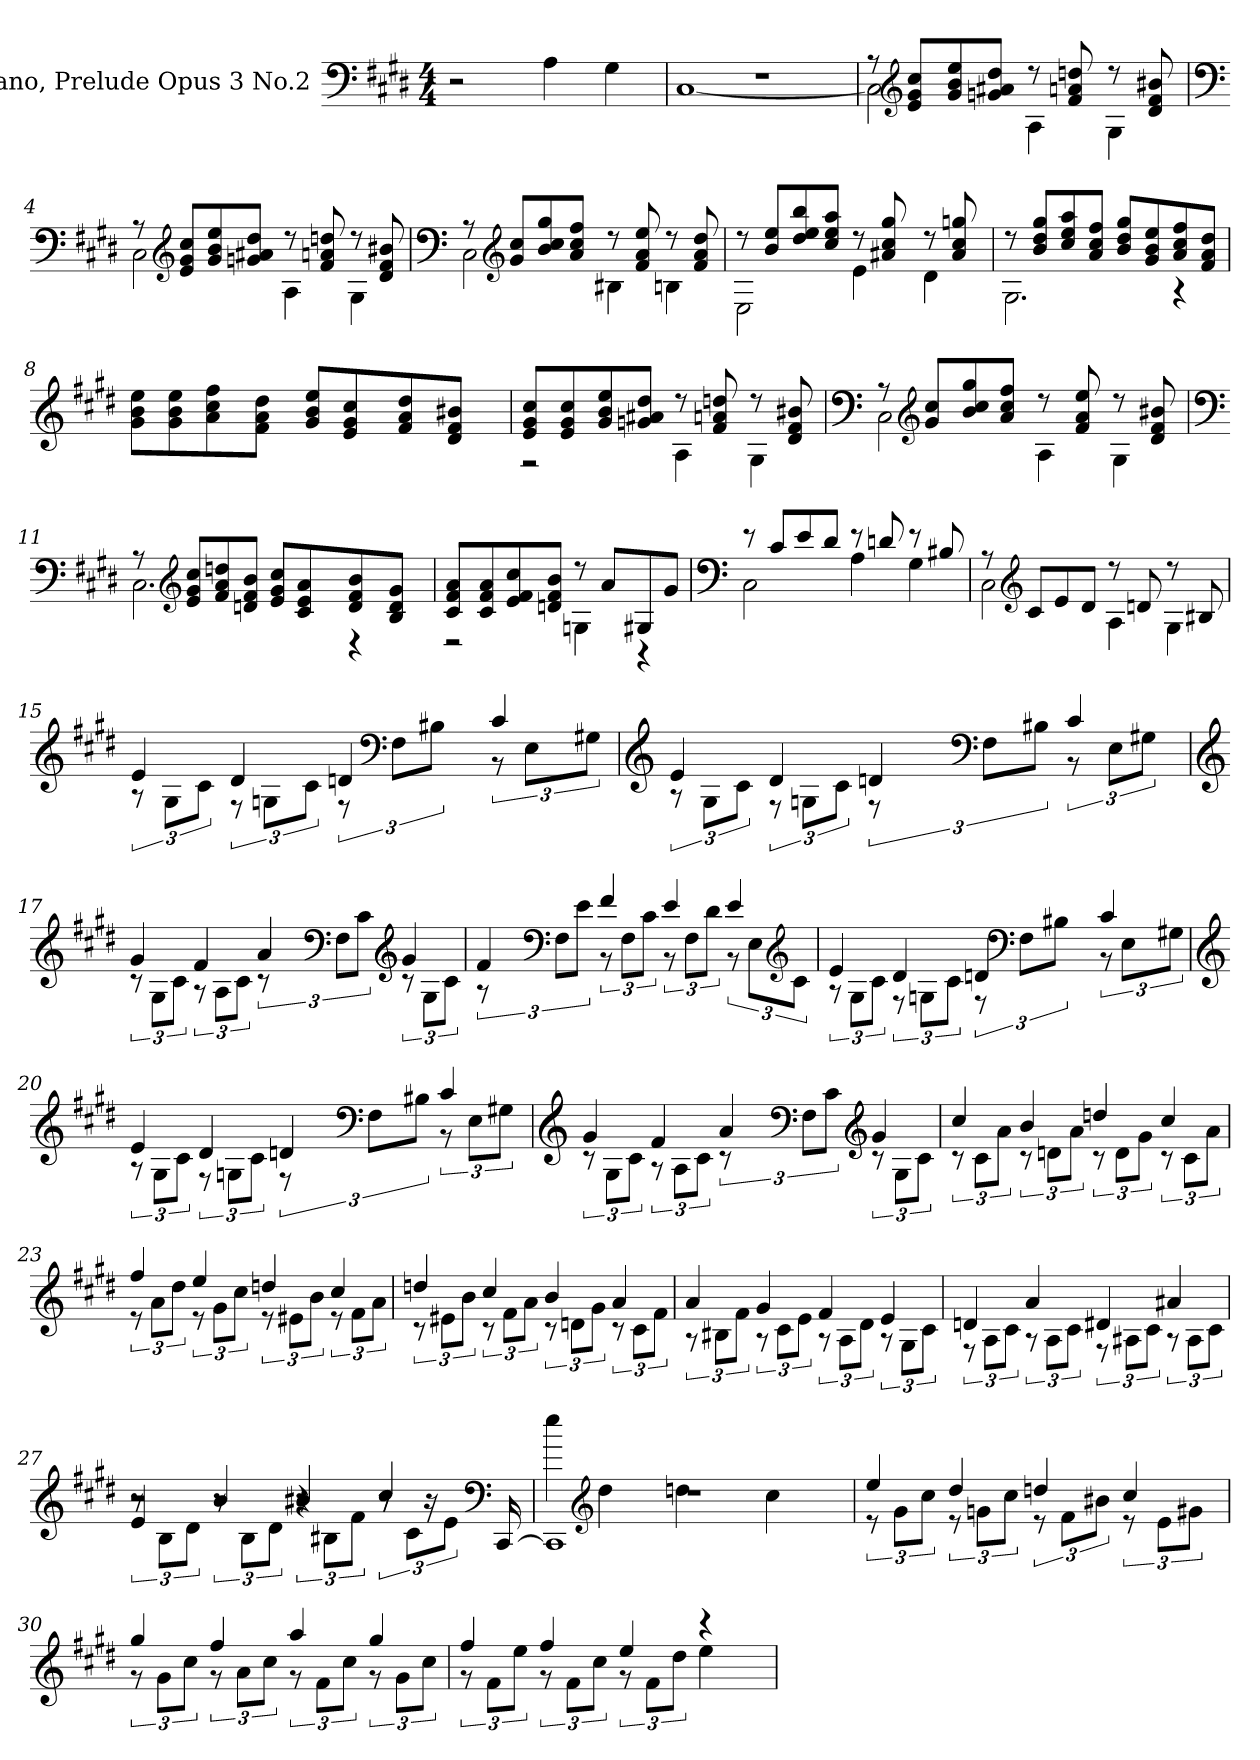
**kern
*part1
*staff1
*I"Piano, Prelude Opus 3 No.2
*I'Pno.
*clefF4
*k[f#c#g#d#]
*M4/4
*MM110
=1
2r
*MM30
4A\
4G#\
=2
*^
*	*^
1r	[1C#	4ryy
*MM41	*	*
.	.	2.ryy
*v	*v	*v
=3
*MM30
*^
8r	2C#\]
*clefG2	*
8e/ 8g#/ 8cc#/L	.
8g#/ 8b/ 8ee/	.
8gn/ 8a#X/ 8dd#/J	.
8r	4A\
8f#/ 8an/ 8ddn/	.
8r	4G#\
*MM28	*
8d#/ 8f#/ 8b#X/	.
=4	=4
*clefF4	*
*MM30	*
8r	2C#\
*clefG2	*
8e/ 8g#/ 8cc#/L	.
8g#/ 8b/ 8ee/	.
8gn/ 8a#X/ 8dd#/J	.
8r	4A\
8f#/ 8an/ 8ddn/	.
8r	4G#\
8d#/ 8f#/ 8b#X/	.
!!LO:LB:g=z	!!
=5	=5
*clefF4	*
8r	2C#\
*clefG2	*
*MM32	*
8g#/ 8cc#/L	.
8b/ 8cc#/ 8gg#/	.
*MM30	*
8a/ 8cc#/ 8ff#/J	.
*MM32	*
8r	4B#X\
*MM31	*
8f#/ 8a/ 8ee/	.
8r	4Bn\
8f#/ 8a/ 8dd#/	.
=6	=6
*	*^
8r	2E\	3%2ryy
*MM33	*	*
8b/ 8ee/L	.	.
8dd#/ 8ee/ 8bb/	.	.
*MM31	*	*
8cc#/ 8ee/ 8aa/J	.	.
*MM34	*	*
8r	4e\	.
*MM31	*	*
8a#X/ 8cc#/ 8gg#/	.	.
.	.	24.ryy
*MM34	*	*
.	.	6ryy
*MM33	*	*
8r	4d#\	.
8a#/ 8cc#/ 8ggn/	.	.
.	.	12ryy
.	.	48ryy
*v	*v	*v
=7
*MM32
*^
8r	2.G#\
*MM36	*
8b/ 8dd#/ 8gg#/L	.
8cc#/ 8ee/ 8aa/	.
8a/ 8cc#/ 8ff#/J	.
*MM38	*
8b/ 8dd#/ 8gg#/L	.
*MM36	*
8g#/ 8b/ 8ee/	.
*MM38	*
8a/ 8cc#/ 8ff#/	4r
8f#/ 8a/ 8dd#/J	.
!!LO:LB:g=z	!!
=8	=8
*^	*^
*	*	*^	*
8g#\ 8b\ 8ee\L	4..ryy	3ryy	3%2ryy	3%2ryy
8g#\ 8b\ 8ee\	.	.	.	.
8a\ 8cc#\ 8ff#\	.	.	.	.
.	.	6...ryy	.	.
*MM37	*	*	*	*
8f#\ 8a\ 8dd#\J	.	.	.	.
*MM36	*	*	*	*
.	2ryy	.	.	.
8g#/ 8b/ 8ee/L	.	.	.	.
8e/ 8g#/ 8cc#/	.	.	.	.
*MM35	*	*	*	*
.	.	3ryy	.	.
.	.	.	6ryy	6ryy
8f#/ 8a/ 8dd#/	.	.	.	.
*MM34	*	*	*	*
.	.	.	6ryy	24.ryy
8d#/ 8f#/ 8b#X/J	.	.	.	.
*MM33	*	*	*	*
.	.	.	.	12ryy
.	16ryy	.	.	.
.	.	48ryy	.	48ryy
*v	*v	*v	*v	*v
=9
*MM32
*^
8e/ 8g#/ 8cc#/L	2r
8e/ 8g#/ 8cc#/	.
8g#/ 8b/ 8ee/	.
8gn/ 8a#X/ 8dd#/J	.
*MM31	*
8r	4A\
8f#/ 8an/ 8ddn/	.
8r	4G#\
8d#/ 8f#/ 8b#X/	.
=10	=10
*clefF4	*
*MM30	*
8r	2C#\
*clefG2	*
8g#/ 8cc#/L	.
8b/ 8cc#/ 8gg#/	.
8a/ 8cc#/ 8ff#/J	.
*MM31	*
8r	4A\
*MM30	*
8f#/ 8a/ 8ee/	.
*MM31	*
8r	4G#\
*MM30	*
8d#/ 8f#/ 8b#X/	.
*v	*v
!!LO:LB:g=z
=11
*clefF4
*MM31
*^
*	*^
*	*	*^
*	*	*	*^
8r	2.C#\	2ryy	3%2ryy	3%2ryy
*clefG2	*	*	*	*
*MM36	*	*	*	*
8e/ 8g#/ 8cc#/L	.	.	.	.
8f#/ 8a/ 8ddn/	.	.	.	.
8dn/ 8f#/ 8b/J	.	.	.	.
8e/ 8g#/ 8cc#/L	.	8.ryy	.	.
*MM37	*	*	*	*
8c#/ 8e/ 8a/	.	.	.	.
.	.	.	12ryy	6ryy
*MM36	*	*	*	*
.	.	4ryy	.	.
8d/ 8f#/ 8b/	4r	.	48ryy	.
*MM35	*	*	*	*
.	.	.	6ryy	.
.	.	.	.	24.ryy
8B/ 8d/ 8g#/J	.	.	.	.
*MM34	*	*	*	*
.	.	.	.	12ryy
*MM33	*	*	*	*
.	.	16ryy	24.ryy	.
.	.	.	.	48ryy
*	*	*v	*v	*v
=12	=12	=12
8c#/ 8f#/ 8a/L	2r	48ryy
*MM32	*	*
.	.	3%2ryy
*MM33	*	*
8c#/ 8f#/ 8a/	.	.
8e/ 8f#/ 8cc#/	.	.
8dn/ 8f#/ 8b/J	.	.
*MM31	*	*
8r	4Gn\	.
8a/L	.	.
.	.	6...ryy
8G#X/	4r	.
8g#/J	.	.
*v	*v	*v
=13
*clefF4
*^
8r	2C#\
8c#/L	.
8e/	.
8d#/J	.
8r	4A\
8dn/	.
8r	4G#\
8B#X/	.
!!LO:LB:g=z	!!
=14	=14
8r	2C#\
*clefG2	*
8c#/L	.
8e/	.
8d#/J	.
*MM30	*
8r	4A\
8dn/	.
8r	4G#\
*MM27	*
8B#X/	.
*v	*v
=15
*MM169
*^
*	*^
*	*	*^
*	*	*	*^
*	*	*	*	*^
4e/	12r	3ryy	3ryy	3%2ryy	2..ryy
.	12G#\L	.	.	.	.
.	12c#\J	.	.	.	.
*MM187	*	*	*	*	*
4d#/	12r	.	.	.	.
.	12Gn\L	48ryy	6ryy	.	.
*MM186	*	*	*	*	*
.	.	3ryy	.	.	.
.	12c#\J	.	.	.	.
4dn/	12r	.	48ryy	.	.
*MM185	*	*	*	*	*
.	.	.	3ryy	.	.
*clefF4	*	*	*	*	*
.	12F#\L	.	.	.	.
.	12B#X\J	.	.	24ryy	.
.	.	6...ryy	.	.	.
*MM184	*	*	*	*	*
.	.	.	.	6..ryy	.
4c#/	12r	.	.	.	.
.	12E\L	.	.	.	.
.	.	.	12..ryy	.	.
*MM183	*	*	*	*	*
.	.	.	.	.	8ryy
.	12G#X\J	.	.	.	.
*v	*v	*v	*v	*v	*v
!!LO:PB:g=z
=16
*clefG2
*^
*	*^
*	*	*^
*	*	*	*^
4e/	12r	3ryy	2ryy	3%2ryy
.	12G#\L	.	.	.
.	12c#\J	.	.	.
*MM187	*	*	*	*
4d#/	12r	.	.	.
*MM186	*	*	*	*
.	12Gn\L	6...ryy	.	.
.	12c#\J	.	.	.
*MM185	*	*	*	*
4dn/	12r	.	4ryy	.
*clefF4	*	*	*	*
.	12F#\L	.	.	.
*MM184	*	*	*	*
.	.	3ryy	.	.
.	12B#X\J	.	.	6..ryy
4c#/	12r	.	16ryy	.
*MM183	*	*	*	*
.	.	.	8.ryy	.
.	12E\L	.	.	.
.	12G#X\J	.	.	.
*MM182	*	*	*	*
.	.	.	.	24ryy
.	.	48ryy	.	.
*v	*v	*v	*v	*v
=17
*clefG2
*MM185
*^
4g#/	12r
.	12G#\L
.	12c#\J
*MM179	*
4f#/	12r
.	12A\L
.	12c#\J
*MM185	*
4a/	12r
*clefF4	*
.	12F#\L
.	12c#\J
*clefG2	*
*MM179	*
4g#/	12r
.	12G#\L
.	12c#\J
!!LO:LB:g=z	!!
=18	=18
*MM184	*
4f#/	12r
*clefF4	*
.	12F#\L
.	12e\J
*MM179	*
4f#/	12r
.	12F#\L
.	12c#\J
*MM184	*
4e/	12r
.	12F#\L
.	12d#\J
*MM178	*
4e/	12r
.	12E\L
*clefG2	*
.	12c#\J
*v	*v
=19
*MM174
*^
*	*^
*	*	*^
*	*	*	*^
*	*	*	*	*^
4e/	12r	3ryy	3ryy	3%2ryy	2..ryy
.	12G#\L	.	.	.	.
.	12c#\J	.	.	.	.
*MM187	*	*	*	*	*
4d#/	12r	.	.	.	.
.	12Gn\L	48ryy	6ryy	.	.
*MM186	*	*	*	*	*
.	.	3ryy	.	.	.
.	12c#\J	.	.	.	.
4dn/	12r	.	48ryy	.	.
*MM185	*	*	*	*	*
.	.	.	3ryy	.	.
*clefF4	*	*	*	*	*
.	12F#\L	.	.	.	.
.	12B#X\J	.	.	24ryy	.
.	.	6...ryy	.	.	.
*MM184	*	*	*	*	*
.	.	.	.	6..ryy	.
4c#/	12r	.	.	.	.
.	12E\L	.	.	.	.
.	.	.	12..ryy	.	.
*MM183	*	*	*	*	*
.	.	.	.	.	8ryy
.	12G#X\J	.	.	.	.
*v	*v	*v	*v	*v	*v
!!LO:LB:g=z
=20
*clefG2
*^
*	*^
*	*	*^
*	*	*	*^
4e/	12r	3ryy	2ryy	3%2ryy
.	12G#\L	.	.	.
.	12c#\J	.	.	.
*MM187	*	*	*	*
4d#/	12r	.	.	.
*MM186	*	*	*	*
.	12Gn\L	6...ryy	.	.
.	12c#\J	.	.	.
*MM185	*	*	*	*
4dn/	12r	.	4ryy	.
*clefF4	*	*	*	*
.	12F#\L	.	.	.
*MM184	*	*	*	*
.	.	3ryy	.	.
.	12B#X\J	.	.	6..ryy
4c#/	12r	.	16ryy	.
*MM183	*	*	*	*
.	.	.	8.ryy	.
.	12E\L	.	.	.
.	12G#X\J	.	.	.
*MM182	*	*	*	*
.	.	.	.	24ryy
.	.	48ryy	.	.
*v	*v	*v	*v	*v
=21
*clefG2
*MM185
*^
4g#/	12r
.	12G#\L
.	12c#\J
*MM179	*
4f#/	12r
.	12A\L
.	12c#\J
*MM185	*
4a/	12r
*clefF4	*
.	12F#\L
.	12c#\J
*clefG2	*
*MM179	*
4g#/	12r
.	12G#\L
.	12c#\J
!!LO:LB:g=z	!!
=22	=22
*MM184	*
4cc#/	12r
.	12c#\L
.	12a\J
*MM179	*
4b/	12r
.	12dn\L
.	12a\J
*MM184	*
4ddn/	12r
.	12d\L
.	12g#\J
*MM178	*
4cc#/	12r
.	12c#\L
.	12a\J
=23	=23
*MM184	*
4ff#/	12r
.	12a\L
.	12dd#\J
*MM182	*
4ee/	12r
.	12g#\L
.	12cc#\J
*MM184	*
4ddn/	12r
.	12e#X\L
.	12b\J
*MM181	*
4cc#/	12r
.	12f#\L
.	12a\J
=24	=24
*MM184	*
4ddn/	12r
.	12e#X\L
.	12b\J
*MM181	*
4cc#/	12r
.	12f#\L
.	12a\J
*MM184	*
4b/	12r
.	12dn\L
.	12g#\J
*MM181	*
4a/	12r
.	12c#\L
.	12f#\J
!!LO:LB:g=z	!!
=25	=25
*MM184	*
4a/	12r
.	12B#X\L
.	12f#\J
*MM179	*
4g#/	12r
.	12c#\L
.	12e\J
*MM184	*
4f#/	12r
.	12A\L
.	12d#\J
*MM178	*
4e/	12r
.	12G#\L
.	12c#\J
=26	=26
*MM184	*
4dn/	12r
.	12A\L
.	12c#\J
*MM179	*
4a/	12r
.	12A\L
.	12c#\J
*MM184	*
4d#X/	12r
.	12A#X\L
.	12c#\J
*MM178	*
4a#X/	12r
.	12A#\L
.	12c#\J
*v	*v
!!LO:PB:g=z
=27
*MM184
*^
*	*^
2r	12r	4e/
.	12B\L	.
.	12d#\J	.
*MM179	*	*
.	12r	4b/
.	12B\L	.
.	12d#\J	.
*MM184	*	*
4r	12r	4b#X/
.	12B#X\L	.
.	12f#\J	.
*MM178	*	*
4cc#/	12r	8r
.	12c#\L	.
*MM147	*	*
.	.	16r
.	12e\J	.
*clefF4	*	*
*MM179	*	*
.	.	[16CC#/
*v	*v	*v
=28
*MM180
*^
*	*^
*	*	*^
*	*	*	*^
*	*	*	*	*^
*	*	*	*	*	*^
*	*	*	*	*	*	*^
1r	4ee\	1CC#]	3ryy	3ryy	3%2ryy	2..ryy	2...ryy
*clefG2	*	*	*	*	*	*	*
*MM187	*	*	*	*	*	*	*
.	4dd#\	.	.	.	.	.	.
.	.	.	48ryy	6ryy	.	.	.
*MM186	*	*	*	*	*	*	*
.	.	.	3ryy	.	.	.	.
.	4ddn\	.	.	48ryy	.	.	.
*MM185	*	*	*	*	*	*	*
.	.	.	.	3ryy	.	.	.
.	.	.	.	.	24ryy	.	.
.	.	.	6...ryy	.	.	.	.
*MM184	*	*	*	*	*	*	*
.	.	.	.	.	6..ryy	.	.
.	4cc#\	.	.	.	.	.	.
.	.	.	.	12..ryy	.	.	.
*MM138	*	*	*	*	*	*	*
.	.	.	.	.	.	8ryy	.
*MM183	*	*	*	*	*	*	*
.	.	.	.	.	.	.	16ryy
*	*	*	*	*v	*v	*v	*v
!!LO:LB:g=z
=29	=29	=29	=29	=29
4ee/	12r	3ryy	2ryy	3%2ryy
.	12g#\L	.	.	.
.	12cc#\J	.	.	.
*MM187	*	*	*	*
4dd#/	12r	.	.	.
*MM186	*	*	*	*
.	12gn\L	6...ryy	.	.
.	12cc#\J	.	.	.
*MM185	*	*	*	*
4ddn/	12r	.	4ryy	.
.	12f#\L	.	.	.
*MM184	*	*	*	*
.	.	3ryy	.	.
.	12b#X\J	.	.	6..ryy
4cc#/	12r	.	16ryy	.
*MM183	*	*	*	*
.	.	.	8.ryy	.
.	12e\L	.	.	.
.	12g#X\J	.	.	.
*MM182	*	*	*	*
.	.	.	.	24ryy
.	.	48ryy	.	.
*v	*v	*v	*v	*v
=30
*MM185
*^
4gg#/	12r
.	12g#\L
.	12cc#\J
*MM179	*
4ff#/	12r
.	12a\L
.	12cc#\J
*MM185	*
4aa/	12r
.	12f#\L
.	12cc#\J
*MM179	*
4gg#/	12r
.	12g#\L
.	12cc#\J
*v	*v
=31
*MM184
*^
*	*^
*	*	*^
4ff#/	12r	2..ryy	2...ryy
.	12f#\L	.	.
.	12ee\J	.	.
*MM179	*	*	*
4ff#/	12r	.	.
.	12f#\L	.	.
.	12cc#\J	.	.
*MM184	*	*	*
4ee/	12r	.	.
.	12f#\L	.	.
.	12dd#\J	.	.
*MM178	*	*	*
4r	4ee\	.	.
*MM143	*	*	*
.	.	8ryy	.
*MM179	*	*	*
.	.	.	16ryy
*v	*v	*v	*v
=
*-
